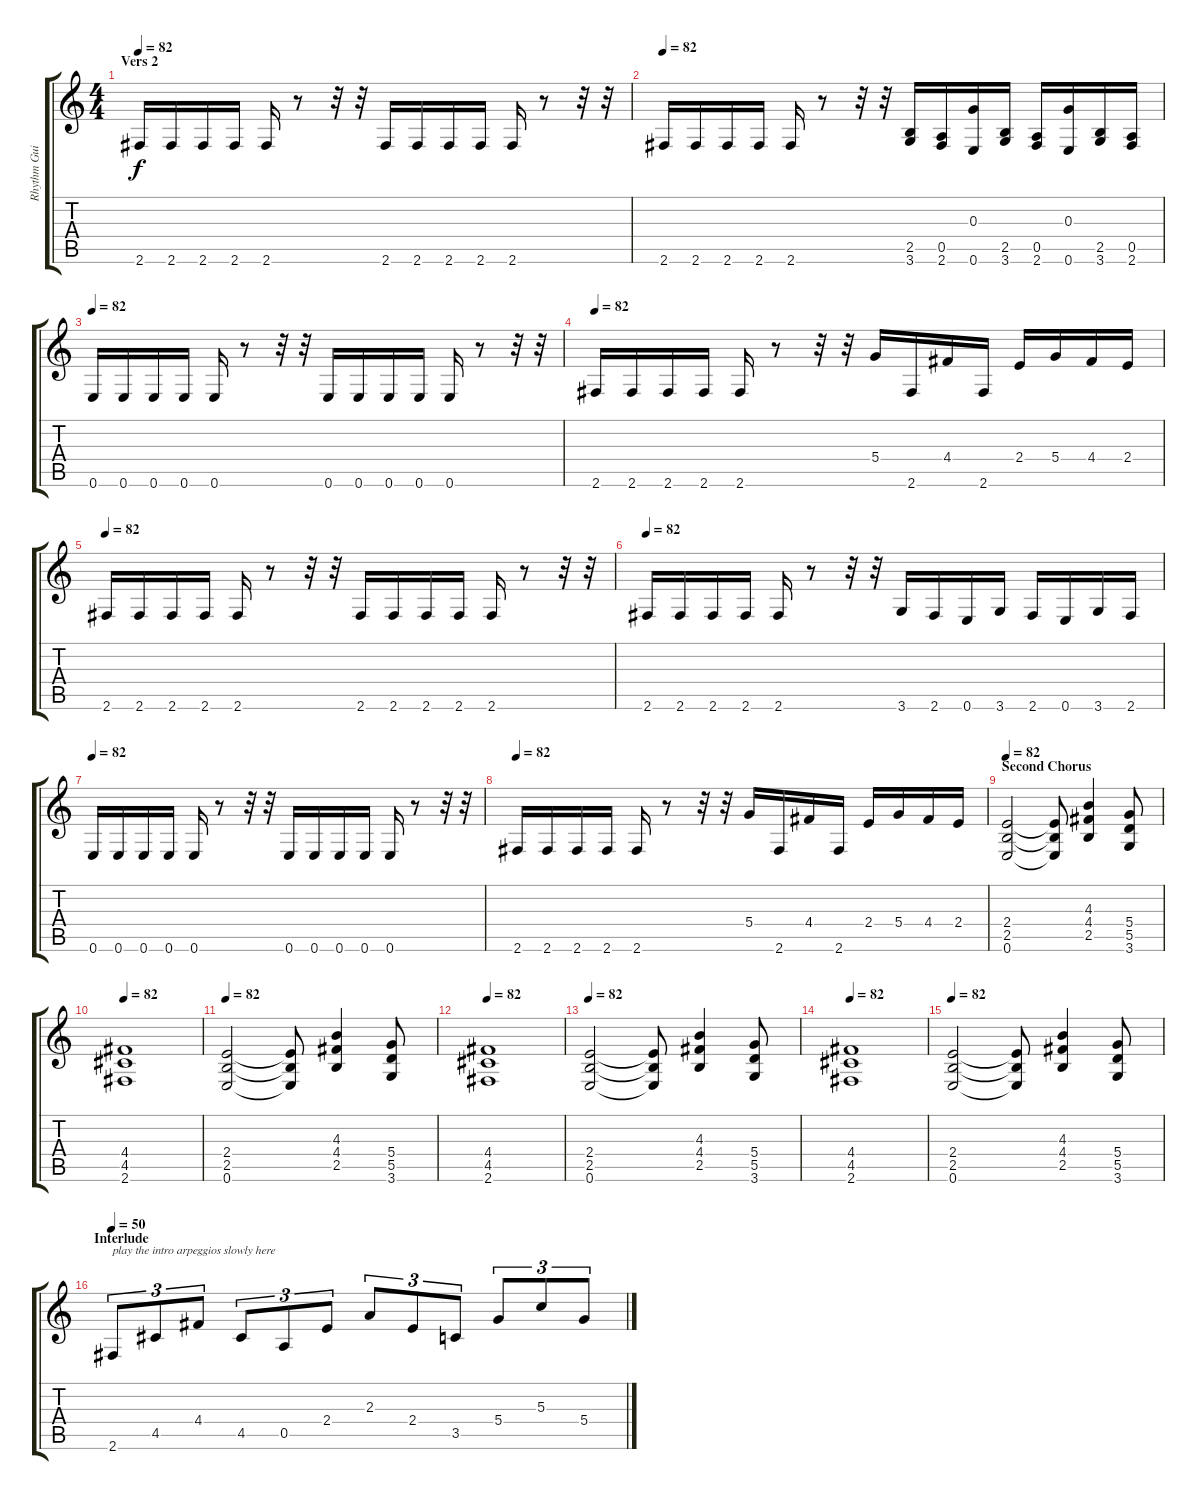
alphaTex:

\track ("Rhythm Guitar" "Rhythm Gui") {instrument distortionguitar}
\staff {score tabs}
\tuning (E4 B3 G3 D3 A2 E2) {hide}
\ts (4 4)
\section ("" "Vers 2")
\tempo 82
\clef g2
\ks c
2.6.16{dy f} 2.6.16 2.6.16 2.6.16 2.6.16 r.8 r.32 r.32 2.6.16 2.6.16 2.6.16 2.6.16 2.6.16 r.8 r.32 r.32 |
\tempo 82
2.6.16 2.6.16 2.6.16 2.6.16 2.6.16 r.8 r.32 r.32 (2.5 3.6).16 (0.5 2.6).16 (0.3 0.6).16 (2.5 3.6).16 (0.5 2.6).16 (0.3 0.6).16 (2.5 3.6).16 (0.5 2.6).16 |
\tempo 82
0.6.16 0.6.16 0.6.16 0.6.16 0.6.16 r.8 r.32 r.32 0.6.16 0.6.16 0.6.16 0.6.16 0.6.16 r.8 r.32 r.32 |
\tempo 82
2.6.16 2.6.16 2.6.16 2.6.16 2.6.16 r.8 r.32 r.32 5.4.16 2.6.16 4.4.16 2.6.16 2.4.16 5.4.16 4.4.16 2.4.16 |
\tempo 82
2.6.16 2.6.16 2.6.16 2.6.16 2.6.16 r.8 r.32 r.32 2.6.16 2.6.16 2.6.16 2.6.16 2.6.16 r.8 r.32 r.32 |
\tempo 82
2.6.16 2.6.16 2.6.16 2.6.16 2.6.16 r.8 r.32 r.32 3.6.16 2.6.16 0.6.16 3.6.16 2.6.16 0.6.16 3.6.16 2.6.16 |
\tempo 82
0.6.16 0.6.16 0.6.16 0.6.16 0.6.16 r.8 r.32 r.32 0.6.16 0.6.16 0.6.16 0.6.16 0.6.16 r.8 r.32 r.32 |
\tempo 82
2.6.16 2.6.16 2.6.16 2.6.16 2.6.16 r.8 r.32 r.32 5.4.16 2.6.16 4.4.16 2.6.16 2.4.16 5.4.16 4.4.16 2.4.16 |
\section ("" "Second Chorus")
\tempo 82
(2.4 2.5 0.6).2 (2.4{t} 2.5{t} 0.6{t}).8 (4.3 4.4 2.5).4 (5.4 5.5 3.6).8 |
\tempo 82
(4.4 4.5 2.6).1 |
\tempo 82
(2.4 2.5 0.6).2 (2.4{t} 2.5{t} 0.6{t}).8 (4.3 4.4 2.5).4 (5.4 5.5 3.6).8 |
\tempo 82
(4.4 4.5 2.6).1 |
\tempo 82
(2.4 2.5 0.6).2 (2.4{t} 2.5{t} 0.6{t}).8 (4.3 4.4 2.5).4 (5.4 5.5 3.6).8 |
\tempo 82
(4.4 4.5 2.6).1 |
\tempo 82
(2.4 2.5 0.6).2 (2.4{t} 2.5{t} 0.6{t}).8 (4.3 4.4 2.5).4 (5.4 5.5 3.6).8 |
\section ("" "Interlude")
\tempo 50
2.6.8{tu (3 2) txt "play the intro arpeggios slowly here" instrument acousticguitarnylon} 4.5.8{tu (3 2)} 4.4.8{tu (3 2)} 4.5.8{tu (3 2)} 0.5.8{tu (3 2)} 2.4.8{tu (3 2)} 2.3.8{tu (3 2)} 2.4.8{tu (3 2)} 3.5.8{tu (3 2)} 5.4.8{tu (3 2)} 5.3.8{tu (3 2)} 5.4.8{tu (3 2)}
